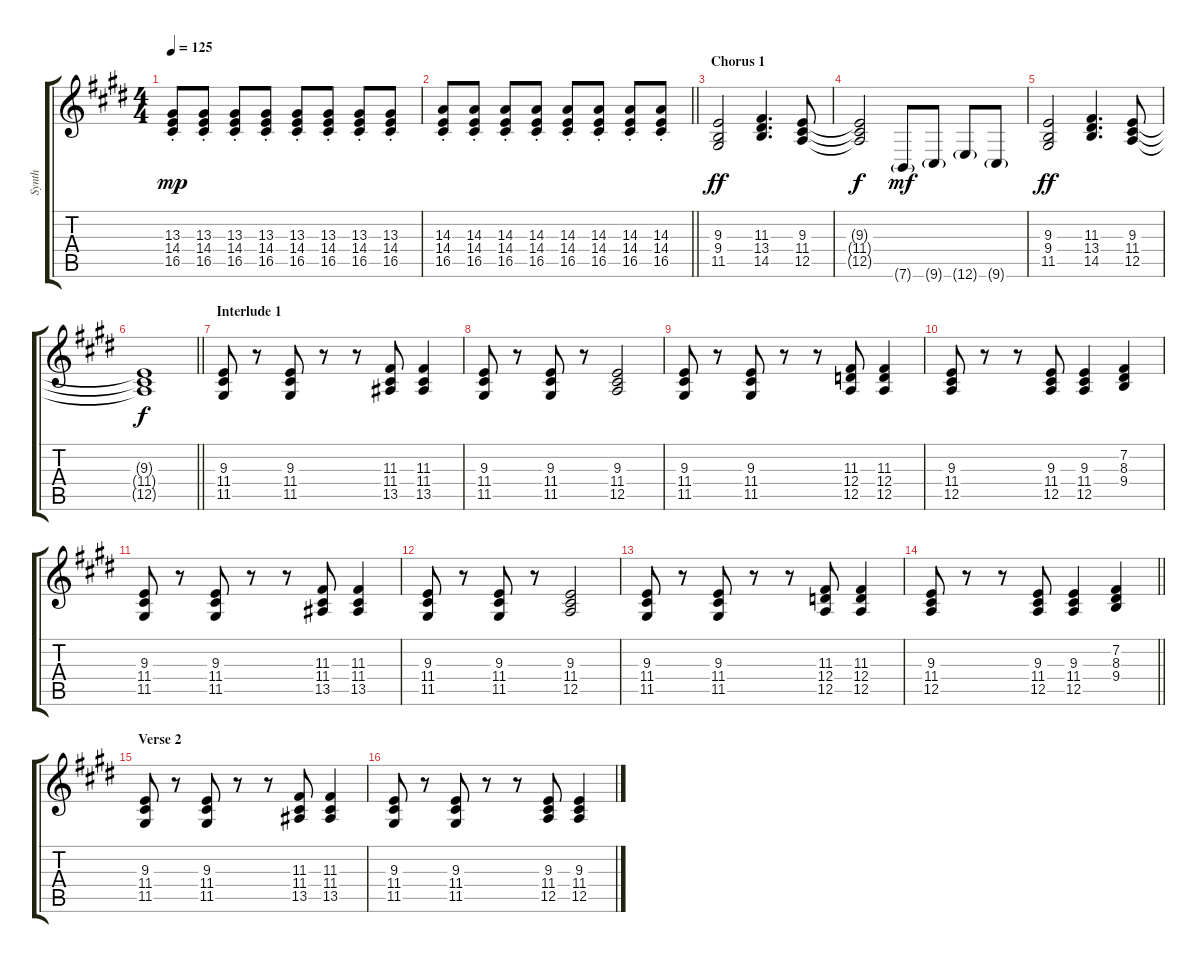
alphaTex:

\track ("Synth" "Synth") {instrument electricpiano2}
\staff {score tabs}
\tuning (E4 B3 G3 D3 A2 E2) {hide}
\ts (4 4)
\tempo 125
\clef g2
\ks c#minor
(13.3{st} 14.4{st} 16.5{st}).8{dy mp} (13.3{st} 14.4{st} 16.5{st}).8 (13.3{st} 14.4{st} 16.5{st}).8 (13.3{st} 14.4{st} 16.5{st}).8 (13.3{st} 14.4{st} 16.5{st}).8 (13.3{st} 14.4{st} 16.5{st}).8 (13.3{st} 14.4{st} 16.5{st}).8 (13.3{st} 14.4{st} 16.5{st}).8 |
\barLineRight lightlight
(14.3{st} 14.4{st} 16.5{st}).8 (14.3{st} 14.4{st} 16.5{st}).8 (14.3{st} 14.4{st} 16.5{st}).8 (14.3{st} 14.4{st} 16.5{st}).8 (14.3{st} 14.4{st} 16.5{st}).8 (14.3{st} 14.4{st} 16.5{st}).8 (14.3{st} 14.4{st} 16.5{st}).8 (14.3{st} 14.4{st} 16.5{st}).8 |
\section ("" "Chorus 1")
(9.3 9.4 11.5).2{dy ff} (11.3 13.4 14.5).4{d} (9.3 11.4 12.5).8 |
(9.3{t} 11.4{t} 12.5{t}).2{dy f} 7.6{g}.8{dy mf} 9.6{g}.8 12.6{g}.8 9.6{g}.8 |
(9.3 9.4 11.5).2{dy ff} (11.3 13.4 14.5).4{d} (9.3 11.4 12.5).8 |
\barLineRight lightlight
(9.3{t} 11.4{t} 12.5{t}).1{dy f} |
\section ("" "Interlude 1")
(9.3 11.4 11.5).8 r.8 (9.3 11.4 11.5).8 r.8 r.8 (11.3 11.4 13.5).8 (11.3 11.4 13.5).4 |
(9.3 11.4 11.5).8 r.8 (9.3 11.4 11.5).8 r.8 (9.3 11.4 12.5).2 |
(9.3 11.4 11.5).8 r.8 (9.3 11.4 11.5).8 r.8 r.8 (11.3 12.4 12.5).8 (11.3 12.4 12.5).4 |
(9.3 11.4 12.5).8 r.8 r.8 (9.3 11.4 12.5).8 (9.3 11.4 12.5).4 (7.2 8.3 9.4).4 |
(9.3 11.4 11.5).8 r.8 (9.3 11.4 11.5).8 r.8 r.8 (11.3 11.4 13.5).8 (11.3 11.4 13.5).4 |
(9.3 11.4 11.5).8 r.8 (9.3 11.4 11.5).8 r.8 (9.3 11.4 12.5).2 |
(9.3 11.4 11.5).8 r.8 (9.3 11.4 11.5).8 r.8 r.8 (11.3 12.4 12.5).8 (11.3 12.4 12.5).4 |
\barLineRight lightlight
(9.3 11.4 12.5).8 r.8 r.8 (9.3 11.4 12.5).8 (9.3 11.4 12.5).4 (7.2 8.3 9.4).4 |
\section ("" "Verse 2")
(9.3 11.4 11.5).8 r.8 (9.3 11.4 11.5).8 r.8 r.8 (11.3 11.4 13.5).8 (11.3 11.4 13.5).4 |
(9.3 11.4 11.5).8 r.8 (9.3 11.4 11.5).8 r.8 r.8 (9.3 11.4 12.5).8 (9.3 11.4 12.5).4
